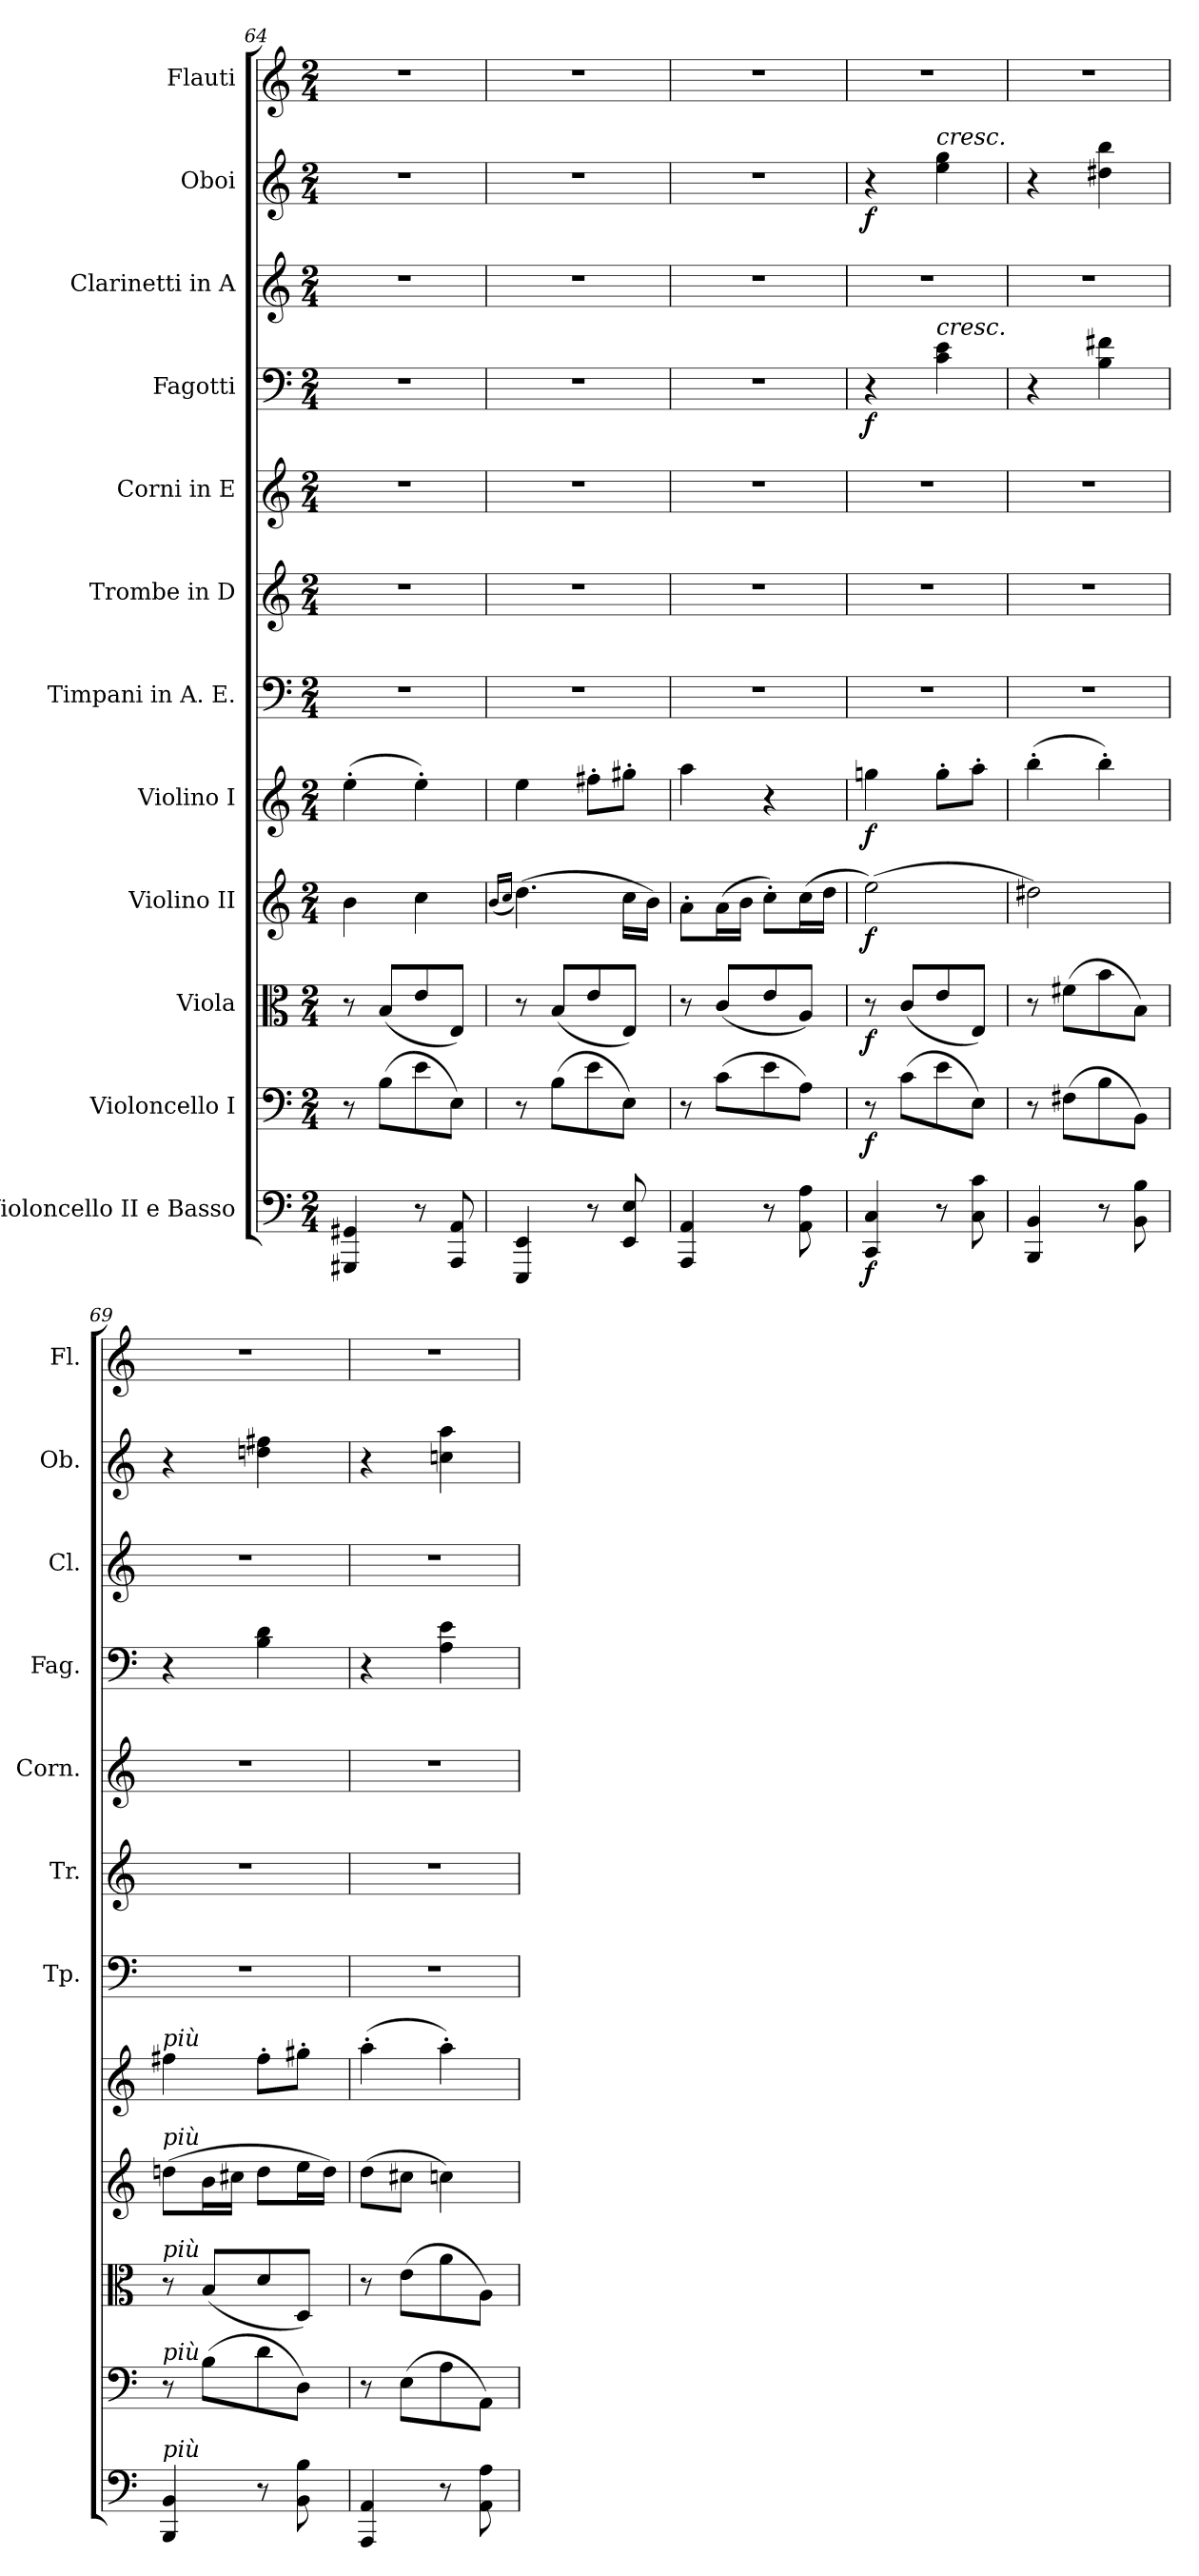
**kern	**dynam	**kern	**dynam	**kern	**dynam	**kern	**dynam	**kern	**dynam	**kern	**kern	**kern	**kern	**dynam	**kern	**kern	**dynam	**kern
*part12	*part12	*part11	*part11	*part10	*part10	*part9	*part9	*part8	*part8	*part7	*part6	*part5	*part4	*part4	*part3	*part2	*part2	*part1
*staff12	*staff12	*staff11	*staff11	*staff10	*staff10	*staff9	*staff9	*staff8	*staff8	*staff7	*staff6	*staff5	*staff4	*staff4	*staff3	*staff2	*staff2	*staff1
*I"Violoncello II e Basso	*	*I"Violoncello I	*	*I"Viola	*	*I"Violino II	*	*I"Violino I	*	*I"Timpani in A. E.	*I"Trombe in D	*I"Corni in E	*I"Fagotti	*	*I"Clarinetti in A	*I"Oboi	*	*I"Flauti
*	*	*	*	*	*	*	*	*	*	*I'Tp.	*I'Tr.	*I'Corn.	*I'Fag.	*	*I'Cl.	*I'Ob.	*	*I'Fl.
*clefF4	*	*clefF4	*	*clefC3	*	*clefG2	*	*clefG2	*	*clefF4	*clefG2	*clefG2	*clefF4	*	*clefG2	*clefG2	*	*clefG2
*	*	*	*	*	*	*	*	*	*	*	*ITrd-1c-2	*ITrd5c8	*	*	*ITrd2c3	*	*	*
*k[]	*	*k[]	*	*k[]	*	*k[]	*	*k[]	*	*k[]	*k[f#c#]	*k[f#c#g#d#]	*k[]	*	*k[f#c#g#]	*k[]	*	*k[]
*M2/4	*	*M2/4	*	*M2/4	*	*M2/4	*	*M2/4	*	*M2/4	*M2/4	*M2/4	*M2/4	*	*M2/4	*M2/4	*	*M2/4
=64	=64	=64	=64	=64	=64	=64	=64	=64	=64	=64	=64	=64	=64	=64	=64	=64	=64	=64
4GGG#Xi/ 4GG#Xi/	.	8r	.	8r	.	4bj\	.	(4ee'Z\	.	2r	2r	2r	2r	.	2r	2r	.	2r
.	.	(8B\L	.	(8B/L	.	.	.	.	.	.	.	.	.	.	.	.	.	.
8r	.	8e\	.	8e/	.	4cc\	.	4ee'\)	.	.	.	.	.	.	.	.	.	.
8AAA/ 8AA/	.	8E\J)	.	8E/J)	.	.	.	.	.	.	.	.	.	.	.	.	.	.
=65	=65	=65	=65	=65	=65	=65	=65	=65	=65	=65	=65	=65	=65	=65	=65	=65	=65	=65
.	.	.	.	.	.	(16qb/LL	.	.	.	.	.	.	.	.	.	.	.	.
.	.	.	.	.	.	16qcc/JJ	.	.	.	.	.	.	.	.	.	.	.	.
4EEE/ 4EE/	.	8r	.	8r	.	(4.dd\)	.	4ee\	.	2r	2r	2r	2r	.	2r	2r	.	2r
.	.	(8B\L	.	(8B/L	.	.	.	.	.	.	.	.	.	.	.	.	.	.
8r	.	8e\	.	8e/	.	.	.	8ff#X'\L	.	.	.	.	.	.	.	.	.	.
8EE/ 8E/	.	8E\J)	.	8E/J)	.	16cc\LL	.	8gg#X'\J	.	.	.	.	.	.	.	.	.	.
.	.	.	.	.	.	16b\JJ)	.	.	.	.	.	.	.	.	.	.	.	.
!!LO:PB:g=z
=66	=66	=66	=66	=66	=66	=66	=66	=66	=66	=66	=66	=66	=66	=66	=66	=66	=66	=66
4AAA/ 4AA/	.	8r	.	8r	.	8a'\L	.	4aa\	.	2r	2r	2r	2r	.	2r	2r	.	2r
.	.	(8c\L	.	(8c/L	.	(16a\L	.	.	.	.	.	.	.	.	.	.	.	.
.	.	.	.	.	.	16b\JJ	.	.	.	.	.	.	.	.	.	.	.	.
8r	.	8e\	.	8e/	.	8cc'\L)	.	4r	.	.	.	.	.	.	.	.	.	.
8AA\ 8A\	.	8A\J)	.	8A/J)	.	(16cc\L	.	.	.	.	.	.	.	.	.	.	.	.
.	.	.	.	.	.	16dd\JJ	.	.	.	.	.	.	.	.	.	.	.	.
=67	=67	=67	=67	=67	=67	=67	=67	=67	=67	=67	=67	=67	=67	=67	=67	=67	=67	=67
!	!LO:DY:b	!	!LO:DY:b	!	!LO:DY:b	!	!LO:DY:b	!	!LO:DY:b	!	!	!	!	!LO:DY:b	!	!	!LO:DY:b	!
4CCZ/ 4CZ/	f	8r	f	8r	f	(2eei\)	f	4ggnj\	f	2r	2r	2r	4r	f	2r	4r	f	2r
.	.	(8c\L	.	(8c/L	.	.	.	.	.	.	.	.	.	.	.	.	.	.
!	!	!	!	!	!	!	!	!	!	!	!	!	!	!	!	!LO:TX:a:i:t=cresc.	!	!
!	!	!	!	!	!	!	!	!	!	!	!	!	!LO:TX:a:i:t=cresc.	!	!	!	!	!
8r	.	8e\	.	8e/	.	.	.	8gg'\L	.	.	.	.	4c\ 4e\	.	.	4ee\ 4gg\	.	.
8C\ 8c\	.	8E\J)	.	8E/J)	.	.	.	8aa'\J	.	.	.	.	.	.	.	.	.	.
=68	=68	=68	=68	=68	=68	=68	=68	=68	=68	=68	=68	=68	=68	=68	=68	=68	=68	=68
4BBBZ/ 4BBZ/	.	8r	.	8r	.	2dd#Xi\)	.	(4bb'Z\	.	2r	2r	2r	4r	.	2r	4r	.	2r
.	.	(8F#X\L	.	(8f#X\L	.	.	.	.	.	.	.	.	.	.	.	.	.	.
8r	.	8B\	.	8b\	.	.	.	4bb'\)	.	.	.	.	4B\ 4f#X\	.	.	4dd#X\ 4bb\	.	.
8BB\ 8B\	.	8BB\J)	.	8B\J)	.	.	.	.	.	.	.	.	.	.	.	.	.	.
!!LO:PB:g=z
=69	=69	=69	=69	=69	=69	=69	=69	=69	=69	=69	=69	=69	=69	=69	=69	=69	=69	=69
!	!	!	!	!	!	!	!	!LO:TX:a:i:t=più	!	!	!	!	!	!	!	!	!	!
!	!	!	!	!	!	!LO:TX:a:i:t=più	!	!	!	!	!	!	!	!	!	!	!	!
!	!	!	!	!LO:TX:a:i:t=più	!	!	!	!	!	!	!	!	!	!	!	!	!	!
!	!	!LO:TX:a:i:t=più	!	!	!	!	!	!	!	!	!	!	!	!	!	!	!	!
!LO:TX:a:i:t=più	!	!	!	!	!	!	!	!	!	!	!	!	!	!	!	!	!	!
4BBBZ/ 4BBZ/	.	8r	.	8r	.	(8ddni\L	.	4ff#Xj\	.	2r	2r	2r	4r	.	2r	4r	.	2r
.	.	(8B\L	.	(8B/L	.	16b\L	.	.	.	.	.	.	.	.	.	.	.	.
.	.	.	.	.	.	16cc#X\JJ	.	.	.	.	.	.	.	.	.	.	.	.
8r	.	8d\	.	8d/	.	8dd\L	.	8ff#'\L	.	.	.	.	4B\ 4d\	.	.	4ddn\ 4ff#X\	.	.
8BB\ 8B\	.	8D\J)	.	8D/J)	.	16ee\L	.	8gg#X'\J	.	.	.	.	.	.	.	.	.	.
.	.	.	.	.	.	16dd\JJ)	.	.	.	.	.	.	.	.	.	.	.	.
=70	=70	=70	=70	=70	=70	=70	=70	=70	=70	=70	=70	=70	=70	=70	=70	=70	=70	=70
4AAA/ 4AA/	.	8r	.	8r	.	(8dd\L	.	(4aa'\	.	2r	2r	2r	4r	.	2r	4r	.	2r
.	.	(8E\L	.	(8e\L	.	8cc#X\J	.	.	.	.	.	.	.	.	.	.	.	.
8r	.	8A\	.	8a\	.	4ccn\)	.	4aa'\)	.	.	.	.	4A\ 4e\	.	.	4ccn\ 4aa\	.	.
8AA\ 8A\	.	8AA\J)	.	8A\J)	.	.	.	.	.	.	.	.	.	.	.	.	.	.
=	=	=	=	=	=	=	=	=	=	=	=	=	=	=	=	=	=	=
*-	*-	*-	*-	*-	*-	*-	*-	*-	*-	*-	*-	*-	*-	*-	*-	*-	*-	*-
